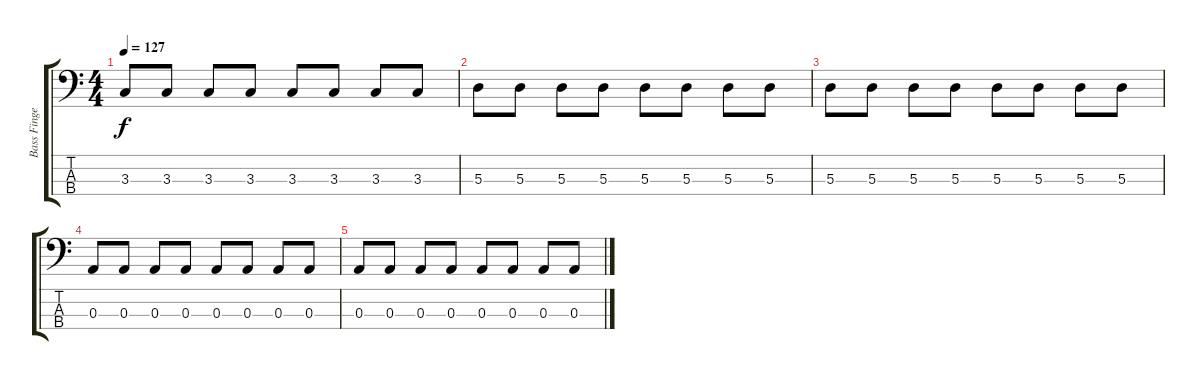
\track ("Bass Finger" "Bass Finge") {instrument electricbassfinger}
\staff {score tabs}
\tuning (G2 D2 A1 E1) {hide}
\ts (4 4)
\tempo 127
\clef f4
\ks c
3.3.8{dy f volume 8} 3.3.8 3.3.8 3.3.8 3.3.8 3.3.8 3.3.8 3.3.8 |
5.3.8{volume 6} 5.3.8 5.3.8 5.3.8 5.3.8 5.3.8 5.3.8 5.3.8 |
5.3.8{volume 4} 5.3.8 5.3.8 5.3.8 5.3.8 5.3.8 5.3.8 5.3.8 |
0.3.8{volume 2} 0.3.8 0.3.8 0.3.8 0.3.8 0.3.8 0.3.8 0.3.8 |
0.3.8{volume 0} 0.3.8 0.3.8 0.3.8 0.3.8 0.3.8 0.3.8 0.3.8
